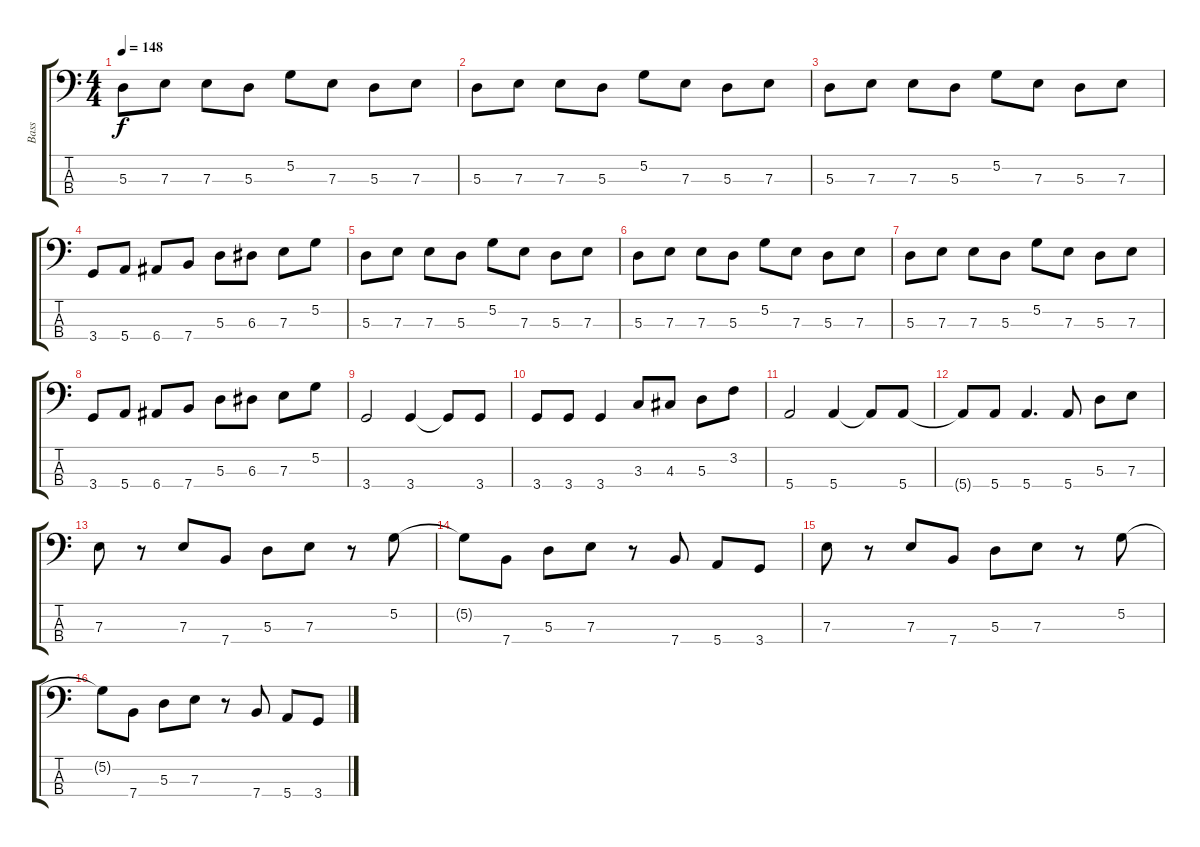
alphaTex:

\track ("Bass" "Bass") {instrument electricbassfinger}
\staff {score tabs}
\tuning (G2 D2 A1 E1) {hide}
\ts (4 4)
\tempo 148
\clef f4
\ks c
5.3.8{dy f} 7.3.8 7.3.8 5.3.8 5.2.8 7.3.8 5.3.8 7.3.8 |
5.3.8 7.3.8 7.3.8 5.3.8 5.2.8 7.3.8 5.3.8 7.3.8 |
5.3.8 7.3.8 7.3.8 5.3.8 5.2.8 7.3.8 5.3.8 7.3.8 |
3.4.8 5.4.8 6.4.8 7.4.8 5.3.8 6.3.8 7.3.8 5.2.8 |
5.3.8 7.3.8 7.3.8 5.3.8 5.2.8 7.3.8 5.3.8 7.3.8 |
5.3.8 7.3.8 7.3.8 5.3.8 5.2.8 7.3.8 5.3.8 7.3.8 |
5.3.8 7.3.8 7.3.8 5.3.8 5.2.8 7.3.8 5.3.8 7.3.8 |
3.4.8 5.4.8 6.4.8 7.4.8 5.3.8 6.3.8 7.3.8 5.2.8 |
3.4.2 3.4.4 3.4{t}.8 3.4.8 |
3.4.8 3.4.8 3.4.4 3.3.8 4.3.8 5.3.8 3.2.8 |
5.4.2 5.4.4 5.4{t}.8 5.4.8 |
5.4{t}.8 5.4.8 5.4.4{d} 5.4.8 5.3.8 7.3.8 |
7.3.8 r.8 7.3.8 7.4.8 5.3.8 7.3.8 r.8 5.2.8 |
5.2{t}.8 7.4.8 5.3.8 7.3.8 r.8 7.4.8 5.4.8 3.4.8 |
7.3.8 r.8 7.3.8 7.4.8 5.3.8 7.3.8 r.8 5.2.8 |
5.2{t}.8 7.4.8 5.3.8 7.3.8 r.8 7.4.8 5.4.8 3.4.8
